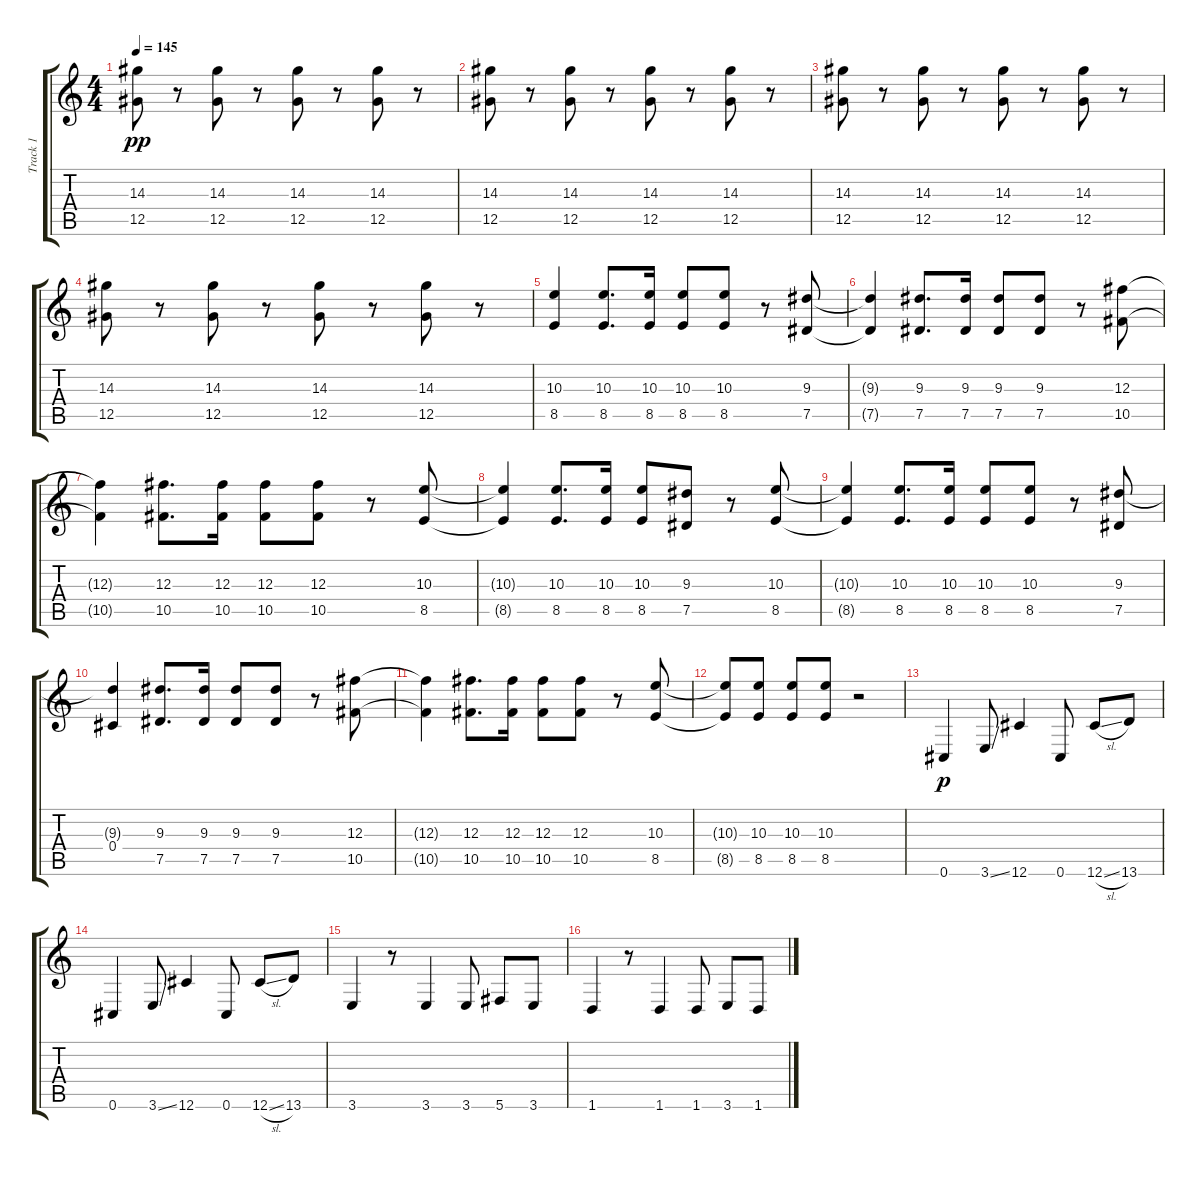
\track ("Track 1" "Track 1") {instrument distortionguitar}
\staff {score tabs}
\tuning (Eb4 Bb3 Gb3 Db3 Ab2 Db2) {hide}
\ts (4 4)
\tempo 145
\clef g2
\ks c
(14.3 12.5).8{dy pp} r.8 (14.3 12.5).8 r.8 (14.3 12.5).8 r.8 (14.3 12.5).8 r.8 |
(14.3 12.5).8 r.8 (14.3 12.5).8 r.8 (14.3 12.5).8 r.8 (14.3 12.5).8 r.8 |
(14.3 12.5).8 r.8 (14.3 12.5).8 r.8 (14.3 12.5).8 r.8 (14.3 12.5).8 r.8 |
(14.3 12.5).8 r.8 (14.3 12.5).8 r.8 (14.3 12.5).8 r.8 (14.3 12.5).8 r.8 |
(10.3 8.5).4 (10.3 8.5).8{d} (10.3 8.5).16 (10.3 8.5).8 (10.3 8.5).8 r.8 (9.3 7.5).8 |
(9.3{t} 7.5{t}).4 (9.3 7.5).8{d} (9.3 7.5).16 (9.3 7.5).8 (9.3 7.5).8 r.8 (12.3 10.5).8 |
(12.3{t} 10.5{t}).4 (12.3 10.5).8{d} (12.3 10.5).16 (12.3 10.5).8 (12.3 10.5).8 r.8 (10.3 8.5).8 |
(10.3{t} 8.5{t}).4 (10.3 8.5).8{d} (10.3 8.5).16 (10.3 8.5).8 (9.3 7.5).8 r.8 (10.3 8.5).8 |
(10.3{t} 8.5{t}).4 (10.3 8.5).8{d} (10.3 8.5).16 (10.3 8.5).8 (10.3 8.5).8 r.8 (9.3 7.5).8 |
(9.3{t} 0.4).4 (9.3 7.5).8{d} (9.3 7.5).16 (9.3 7.5).8 (9.3 7.5).8 r.8 (12.3 10.5).8 |
(12.3{t} 10.5{t}).4 (12.3 10.5).8{d} (12.3 10.5).16 (12.3 10.5).8 (12.3 10.5).8 r.8 (10.3 8.5).8 |
(10.3{t} 8.5{t}).8 (10.3 8.5).8 (10.3 8.5).8 (10.3 8.5).8 r.2 |
0.6.4{dy p} 3.6{ss}.8 12.6.4 0.6.8 12.6{sl}.8 13.6.8 |
0.6.4 3.6{ss}.8 12.6.4 0.6.8 12.6{sl}.8 13.6.8 |
3.6.4 r.8 3.6.4 3.6.8 5.6.8 3.6.8 |
1.6.4 r.8 1.6.4 1.6.8 3.6.8 1.6.8
